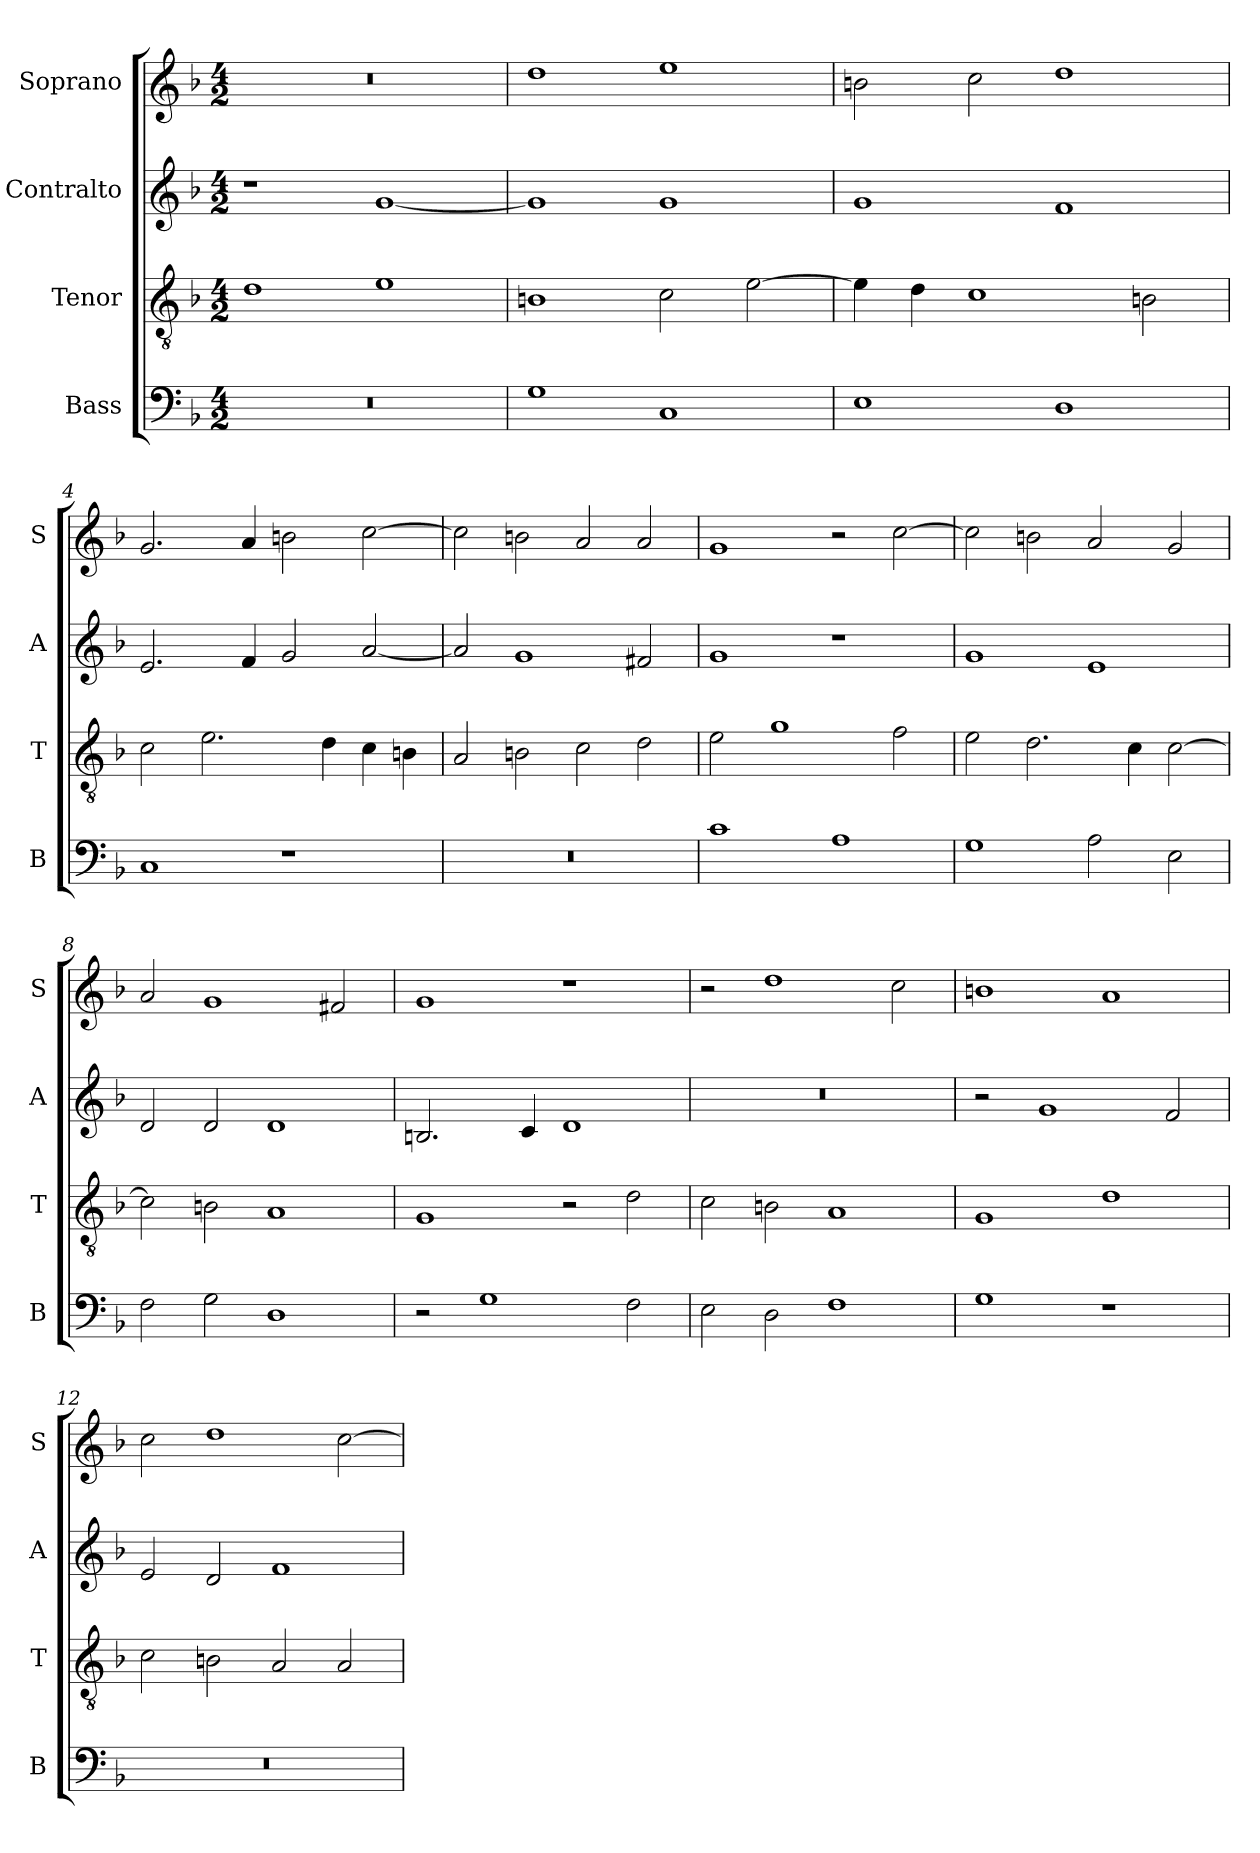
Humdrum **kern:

**kern	**kern	**kern	**kern
*part4	*part3	*part2	*part1
*staff4	*staff3	*staff2	*staff1
*I"Bass	*I"Tenor	*I"Contralto	*I"Soprano
*I'B	*I'T	*I'A	*I'S
*clefF4	*clefGv2	*clefG2	*clefG2
*k[b-]	*k[b-]	*k[b-]	*k[b-]
*M4/2	*M4/2	*M4/2	*M4/2
=1	=1	=1	=1
0r	1d	1r	0r
.	1e	[1g	.
=2	=2	=2	=2
1G	1Bn	1g]	1dd
1C	2c	1g	1ee
.	[2e	.	.
=3	=3	=3	=3
1E	4e]	1g	2bn
.	4d	.	.
.	1c	.	2cc
1D	.	1f	1dd
.	2Bn	.	.
=4	=4	=4	=4
1C	2c	2.e	2.g
.	2.e	.	.
.	.	4f	4a
1r	.	2g	2bn
.	4d	.	.
.	4c	[2a	[2cc
.	4Bn	.	.
=5	=5	=5	=5
0r	2A	2a]	2cc]
.	2Bn	1g	2bn
.	2c	.	2a
.	2d	2f#X	2a
=6	=6	=6	=6
1c	2e	1g	1g
.	1g	.	.
1A	.	1r	2r
.	2f	.	[2cc
=7	=7	=7	=7
1G	2e	1g	2cc]
.	2.d	.	2bn
2A	.	1e	2a
.	4c	.	.
2E	[2c	.	2g
=8	=8	=8	=8
2F	2c]	2d	2a
2G	2Bn	2d	1g
1D	1A	1d	.
.	.	.	2f#X
=9	=9	=9	=9
2r	1G	2.Bn	1g
1G	.	.	.
.	.	4c	.
.	2r	1d	1r
2F	2d	.	.
=10	=10	=10	=10
2E	2c	0r	2r
2D	2Bn	.	1dd
1F	1A	.	.
.	.	.	2cc
=11	=11	=11	=11
1G	1G	2r	1bn
.	.	1g	.
1r	1d	.	1a
.	.	2f	.
=12	=12	=12	=12
0r	2c	2e	2cc
.	2Bn	2d	1dd
.	2A	1f	.
.	2A	.	[2cc
=	=	=	=
*-	*-	*-	*-
